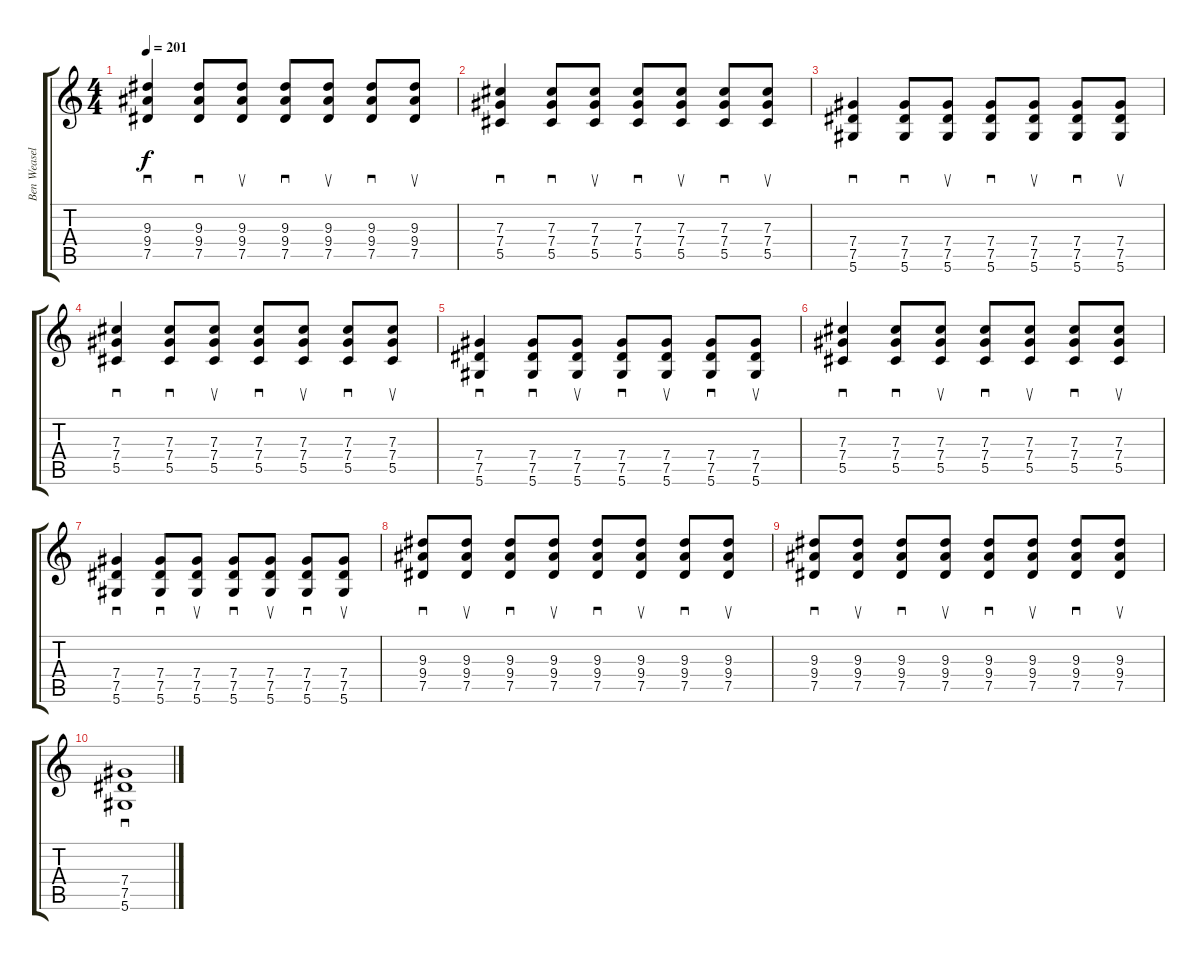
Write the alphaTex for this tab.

\track ("Ben Weasel" "Ben Weasel") {instrument overdrivenguitar}
\staff {score tabs}
\tuning (Eb4 Bb3 Gb3 Db3 Ab2 Eb2) {hide}
\ts (4 4)
\tempo 201
\clef g2
\ks c
(9.3 9.4 7.5).4{sd dy f} (9.3 9.4 7.5).8{sd} (9.3 9.4 7.5).8{su} (9.3 9.4 7.5).8{sd} (9.3 9.4 7.5).8{su} (9.3 9.4 7.5).8{sd} (9.3 9.4 7.5).8{su} |
(7.3 7.4 5.5).4{sd} (7.3 7.4 5.5).8{sd} (7.3 7.4 5.5).8{su} (7.3 7.4 5.5).8{sd} (7.3 7.4 5.5).8{su} (7.3 7.4 5.5).8{sd} (7.3 7.4 5.5).8{su} |
(7.4 7.5 5.6).4{sd} (7.4 7.5 5.6).8{sd} (7.4 7.5 5.6).8{su} (7.4 7.5 5.6).8{sd} (7.4 7.5 5.6).8{su} (7.4 7.5 5.6).8{sd} (7.4 7.5 5.6).8{su} |
(7.3 7.4 5.5).4{sd} (7.3 7.4 5.5).8{sd} (7.3 7.4 5.5).8{su} (7.3 7.4 5.5).8{sd} (7.3 7.4 5.5).8{su} (7.3 7.4 5.5).8{sd} (7.3 7.4 5.5).8{su} |
(7.4 7.5 5.6).4{sd} (7.4 7.5 5.6).8{sd} (7.4 7.5 5.6).8{su} (7.4 7.5 5.6).8{sd} (7.4 7.5 5.6).8{su} (7.4 7.5 5.6).8{sd} (7.4 7.5 5.6).8{su} |
(7.3 7.4 5.5).4{sd} (7.3 7.4 5.5).8{sd} (7.3 7.4 5.5).8{su} (7.3 7.4 5.5).8{sd} (7.3 7.4 5.5).8{su} (7.3 7.4 5.5).8{sd} (7.3 7.4 5.5).8{su} |
(7.4 7.5 5.6).4{sd} (7.4 7.5 5.6).8{sd} (7.4 7.5 5.6).8{su} (7.4 7.5 5.6).8{sd} (7.4 7.5 5.6).8{su} (7.4 7.5 5.6).8{sd} (7.4 7.5 5.6).8{su} |
(9.3 9.4 7.5).8{sd} (9.3 9.4 7.5).8{su} (9.3 9.4 7.5).8{sd} (9.3 9.4 7.5).8{su} (9.3 9.4 7.5).8{sd} (9.3 9.4 7.5).8{su} (9.3 9.4 7.5).8{sd} (9.3 9.4 7.5).8{su} |
(9.3 9.4 7.5).8{sd} (9.3 9.4 7.5).8{su} (9.3 9.4 7.5).8{sd} (9.3 9.4 7.5).8{su} (9.3 9.4 7.5).8{sd} (9.3 9.4 7.5).8{su} (9.3 9.4 7.5).8{sd} (9.3 9.4 7.5).8{su} |
(7.4 7.5 5.6).1{sd}
